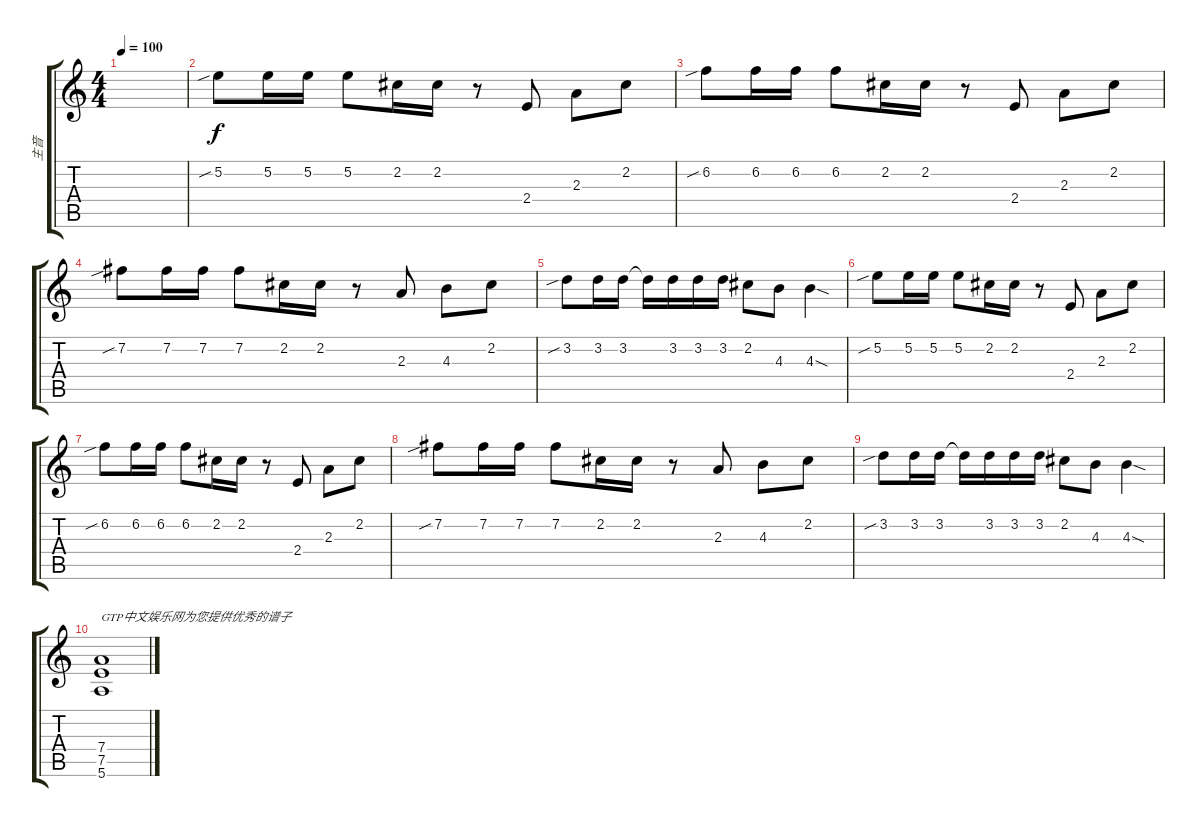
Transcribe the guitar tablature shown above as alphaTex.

\track ("主音" "主音") {instrument distortionguitar}
\staff {score tabs}
\tuning (E4 B3 G3 D3 A2 E2) {hide}
\ts (4 4)
\tempo 100
\clef g2
\ks c
|
5.2{sib}.8 5.2.16 5.2.16 5.2.8 2.2.16 2.2.16 r.8 2.4.8 2.3.8 2.2.8 |
6.2{sib}.8 6.2.16 6.2.16 6.2.8 2.2.16 2.2.16 r.8 2.4.8 2.3.8 2.2.8 |
7.2{sib}.8 7.2.16 7.2.16 7.2.8 2.2.16 2.2.16 r.8 2.3.8 4.3.8 2.2.8 |
3.2{sib}.8 3.2.16 3.2.16 3.2{t}.16 3.2.16 3.2.16 3.2.16 2.2.8 4.3.8 4.3{sod}.4 |
5.2{sib}.8 5.2.16 5.2.16 5.2.8 2.2.16 2.2.16 r.8 2.4.8 2.3.8 2.2.8 |
6.2{sib}.8 6.2.16 6.2.16 6.2.8 2.2.16 2.2.16 r.8 2.4.8 2.3.8 2.2.8 |
7.2{sib}.8 7.2.16 7.2.16 7.2.8 2.2.16 2.2.16 r.8 2.3.8 4.3.8 2.2.8 |
3.2{sib}.8 3.2.16 3.2.16 3.2{t}.16 3.2.16 3.2.16 3.2.16 2.2.8 4.3.8 4.3{sod}.4 |
(7.4 7.5 5.6).1{txt "GTP中文娱乐网为您提供优秀的谱子"}
